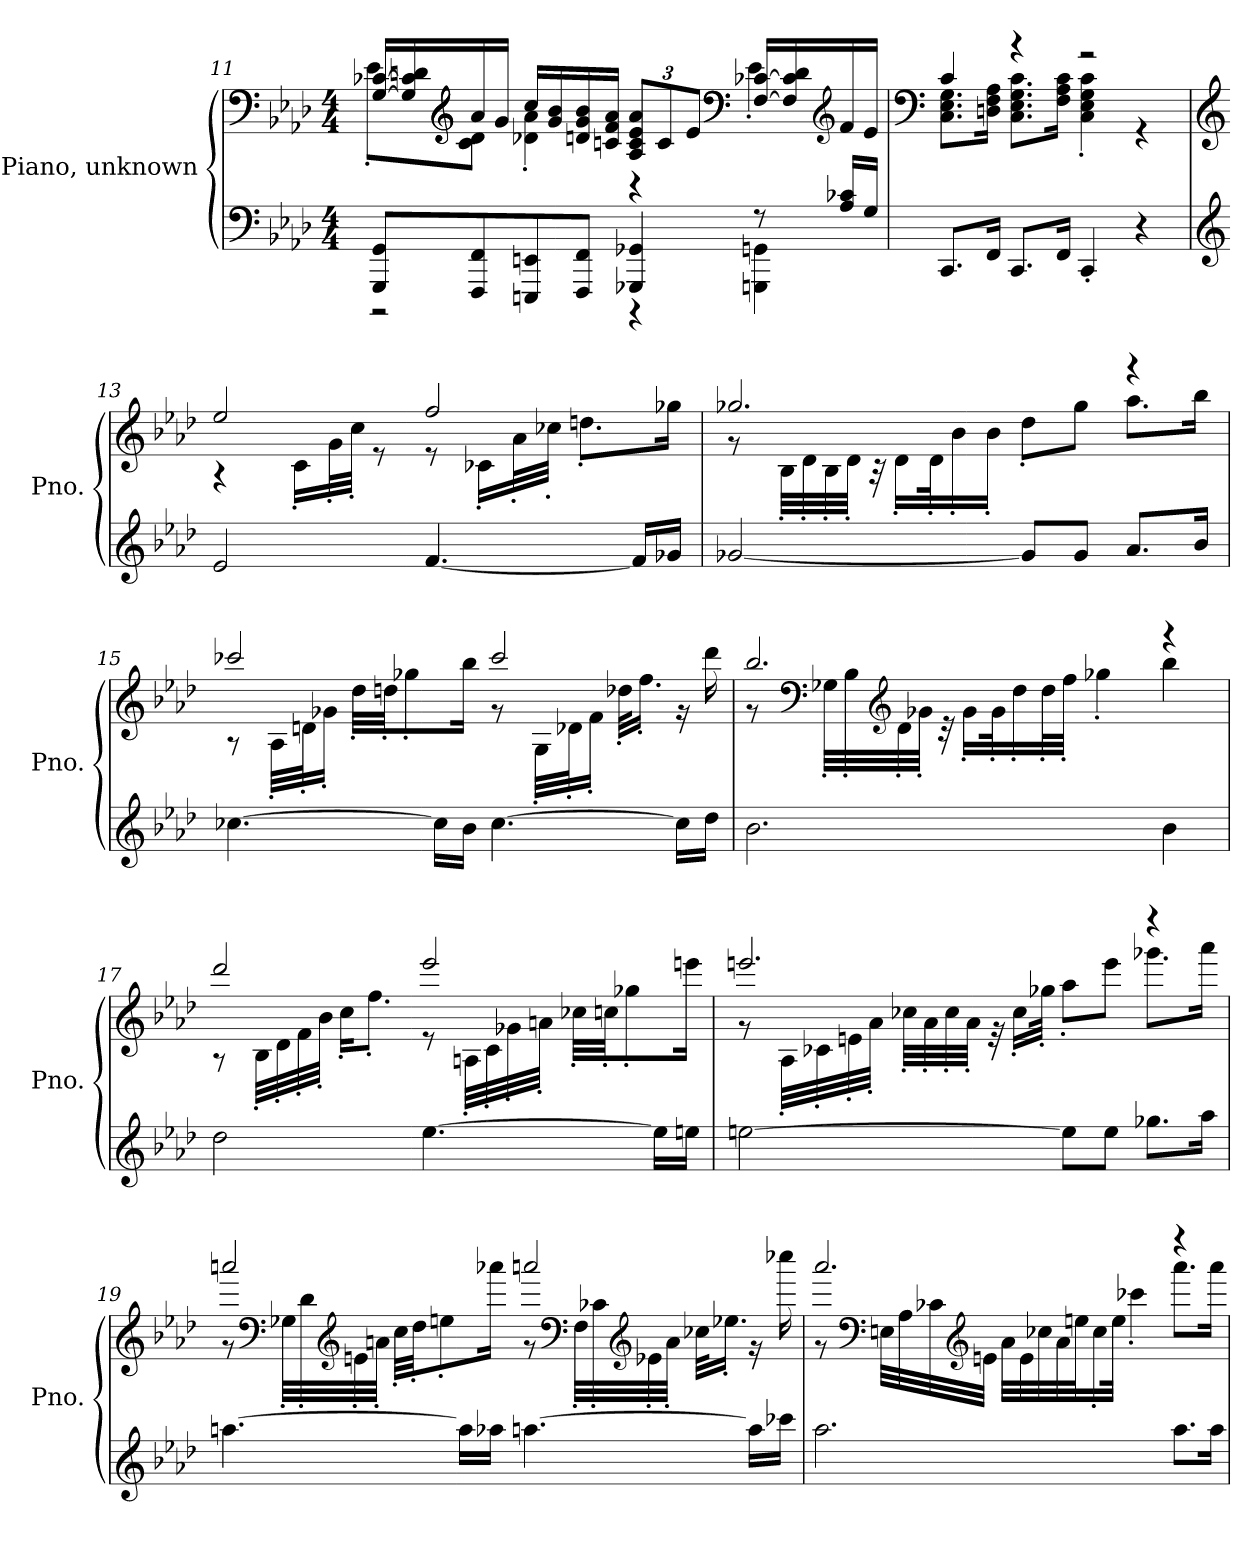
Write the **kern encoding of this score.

**kern	**kern
*part1	*part1
*staff2	*staff1
*I"Piano, unknown	*
*I'Pno.	*
*clefF4	*clefF4
*k[b-e-a-d-]	*k[b-e-a-d-]
*M4/4	*M4/4
=11	=11
*^	*^
8GGG/ 8GG/L	2r	[16G/ [16c-X/LL	8e-'\L
.	.	16G/] 16c-/] 16dn/	.
*	*	*clefG2	*
8FFF/ 8FF/	.	16a-/	8c-\ 8d\J
.	.	16g/JJ	.
8EEEn/ 8EEn/	.	16cc/LL	4d-X\' 4a-\'
.	.	16g/ 16b-/	.
8FFF/ 8FF/J	.	16dn/ 16g/ 16b-/	.
.	.	16cn/ 16f/ 16a-/JJ	.
*	*	*Xbrackettup	*
4GGG-X/ 4GG-X/	4r	12A-/ 12c/ 12e-/ 12a-/L	4r
.	.	12c/	.
.	.	12e-/J	.
*	*	*clefF4	*
8r	4GGGn\ 4GGn\	[16F/ [16c-X/LL	4e-'\
.	.	16F/] 16c-/] 16d/	.
*	*	*clefG2	*
16A-/ 16c-X/LL	.	16f/	.
16G/JJ	.	16e-/JJ	.
*v	*v	*	*
!!LO:LB:g=z	!!
=12	=12	=12
*	*clefF4	*
8.CC/L	4c/	8.C\ 8.E-\ 8.G\L
16FF/Jk	.	16Dn\ 16F\ 16A-\Jk
8.CC/L	4r	8.C\ 8.E-\ 8.G\ 8.c\L
16FF/Jk	.	16F\ 16A-\ 16c\Jk
4CC'/	2r	4C\' 4E-\' 4G\' 4c\'
4r	.	4r
=13	=13	=13
*clefG2	*clefG2	*
2e-/	2ee-/	4r
.	.	16c'\LL
.	.	32g'\L
.	.	32cc'\JJJ
.	.	8r
[4.f/	2ff/	8r
.	.	16c-X'\LL
.	.	32a-'\L
.	.	32cc-X'\JJJ
.	.	8.ddn'\L
16f/LL]	.	.
16g-X/JJ	.	16gg-X\Jk
=14	=14	=14
[2g-X/	2.gg-X/	8r
.	.	32B-'\LLL
.	.	32d-'\
.	.	32B-'\
.	.	32d-'\JJJ
.	.	32r
.	.	16d-'\LL
.	.	32d-'\K
.	.	16b-'\
.	.	16b-'\JJ
8g-/L]	.	8dd-'\L
8g-/J	.	8gg-\J
8.a-/L	4r	8.aa-\L
16b-/Jk	.	16bb-\Jk
!!LO:PB:g=z	!!
=15	=15	=15
[4.cc-X\	2ccc-X/	8r
.	.	32A-'\LLL
.	.	32dn'\J
.	.	16g-X'\JJ
.	.	32dd-'\LLL
.	.	32ddn'\JJ
.	.	8gg-X'\
16cc-\LL]	.	.
16b-\JJ	.	16bb-\Jk
[4.cc-\	2ccc-/	8r
.	.	32G'\LLL
.	.	32d-X'\J
.	.	16f'\JJ
.	.	32dd-X'\KLL
.	.	16.ff'\JJ
16cc-\LL]	.	16r
16dd-\JJ	.	16ddd-\
=16	=16	=16
2.b-\	2.bb-/	8r
*	*clefF4	*
.	.	32G-X'\LLL
.	.	32B-'\
*	*clefG2	*
.	.	32d-'\
.	.	32g-X'\JJJ
.	.	32r
.	.	16g-'\LL
.	.	32g-'\K
.	.	16dd-'\
.	.	32dd-'\L
.	.	32ff'\JJJ
.	.	4gg-X'\
4b-\	4r	4bb-\
!!LO:LB:g=z	!!
=17	=17	=17
2dd-\	2ddd-/	8r
.	.	32B-'\LLL
.	.	32d-'\
.	.	32f'\
.	.	32b-'\JJJ
.	.	16cc'\KL
.	.	8.ff'\J
[4.ee-\	2eee-/	8r
.	.	32An'\LLL
.	.	32c'\
.	.	32g-X'\
.	.	32an'\JJJ
.	.	32cc-X'\LLL
.	.	32ccn'\JJ
.	.	8gg-X'\
16ee-\LL]	.	.
16een\JJ	.	16eeen\Jk
=18	=18	=18
[2een\	2.eeen/	8r
.	.	32A-'\LLL
.	.	32c-X'\
.	.	32en'\
.	.	32a-'\JJJ
.	.	32cc-X'\LLL
.	.	32a-'\
.	.	32cc-'\
.	.	32a-'\JJJ
.	.	32r
.	.	16cc-'\LL
.	.	32gg-X'\JJk
8ee\L]	.	8aa-'\L
8ee\J	.	8eee\J
8.gg-X\L	4r	8.ggg-X\L
16aa-\Jk	.	16aaa-\Jk
!!LO:LB:g=z	!!
=19	=19	=19
[4.aan\	2aaan/	8r
*	*clefF4	*
.	.	32G-X'\LLL
.	.	32d-'\
*	*clefG2	*
.	.	32en'\
.	.	32an'\JJJ
.	.	32cc'\LLL
.	.	32dd-'\JJ
.	.	8een'\
16aa\LL]	.	.
16aa-X\JJ	.	16aaa-X\Jk
[4.aan\	2aaan/	8r
*	*clefF4	*
.	.	32F'\LLL
.	.	32c-X'\
*	*clefG2	*
.	.	32e-X'\
.	.	32a'\JJJ
.	.	32cc-X\KLL
.	.	16.ee-X'\JJ
16aa\LL]	.	16r
16ccc-X\JJ	.	16cccc-X\
!!LO:LB:g=z	!!
=20	=20	=20
2.aa-\	2.aaa-/	8r
*	*clefF4	*
.	.	32En\LLL
.	.	32A-\
.	.	32c-X\
*	*clefG2	*
.	.	32en\JJJ
.	.	32a-\LLL
.	.	32e\
.	.	32cc-X\
.	.	32a-\
.	.	32een\J
.	.	16cc-'\
.	.	32ee\JJk
.	.	4ccc-X'\
8.aa-\L	4r	8.aaa-\L
16aa-\Jk	.	16aaa-\Jk
*	*v	*v
=	=
*-	*-
